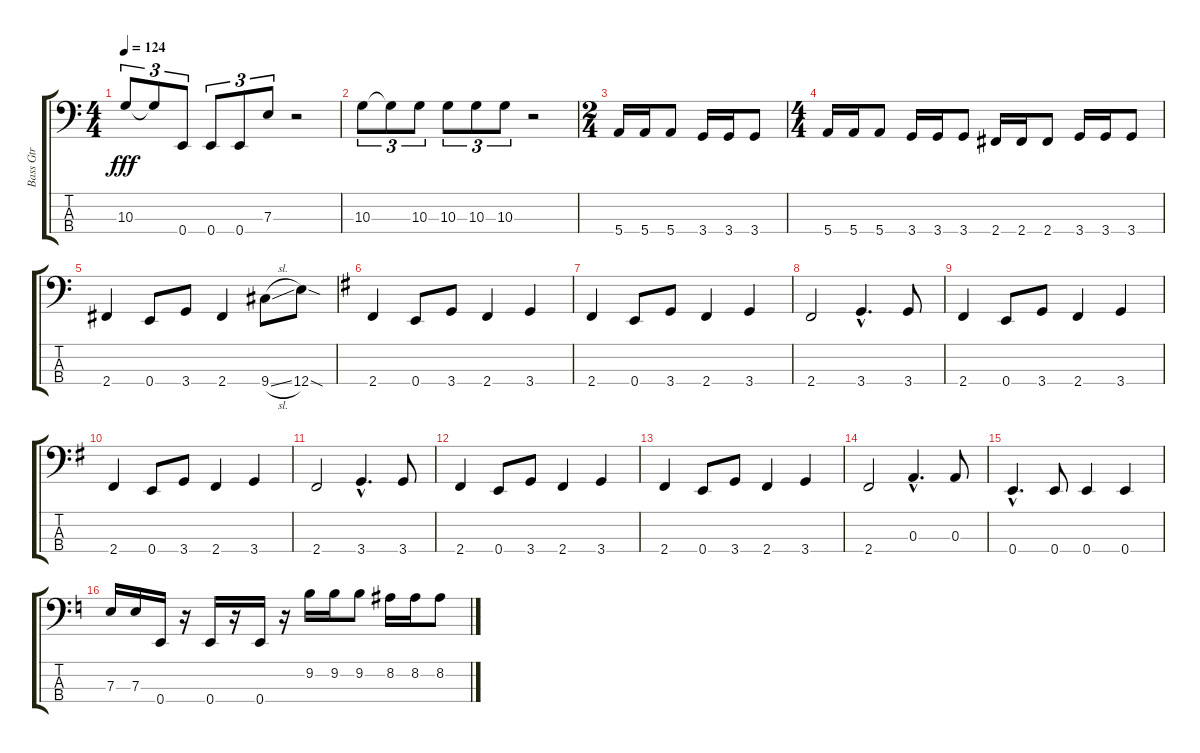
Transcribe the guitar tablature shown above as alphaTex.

\track ("Bass Gtr" "Bass Gtr") {instrument electricbasspick}
\staff {score tabs}
\tuning (G2 D2 A1 E1) {hide}
\ts (4 4)
\tempo 124
\clef f4
\ks c
10.3.8{tu (3 2) dy fff} 10.3{t}.8{tu (3 2)} 0.4.8{tu (3 2)} 0.4.8{tu (3 2)} 0.4.8{tu (3 2)} 7.3.8{tu (3 2)} r.2 |
10.3.8{tu (3 2)} 10.3{t}.8{tu (3 2)} 10.3.8{tu (3 2)} 10.3.8{tu (3 2)} 10.3.8{tu (3 2)} 10.3.8{tu (3 2)} r.2 |
\ts (2 4)
5.4.16 5.4.16 5.4.8 3.4.16 3.4.16 3.4.8 |
\ts (4 4)
5.4.16 5.4.16 5.4.8 3.4.16 3.4.16 3.4.8 2.4.16 2.4.16 2.4.8 3.4.16 3.4.16 3.4.8 |
2.4.4 0.4.8 3.4.8 2.4.4 9.4{sl}.8 12.4{sod}.8 |
\ks g
2.4.4 0.4.8 3.4.8 2.4.4 3.4.4 |
2.4.4 0.4.8 3.4.8 2.4.4 3.4.4 |
2.4.2 3.4{hac}.4{d} 3.4.8 |
2.4.4 0.4.8 3.4.8 2.4.4 3.4.4 |
2.4.4 0.4.8 3.4.8 2.4.4 3.4.4 |
2.4.2 3.4{hac}.4{d} 3.4.8 |
2.4.4 0.4.8 3.4.8 2.4.4 3.4.4 |
2.4.4 0.4.8 3.4.8 2.4.4 3.4.4 |
2.4.2 0.3{hac}.4{d} 0.3.8 |
0.4{hac}.4{d} 0.4.8 0.4.4 0.4.4 |
\ks c
7.3.16 7.3.16 0.4.16 r.16 0.4.16 r.16 0.4.16 r.16 9.2.16 9.2.16 9.2.8 8.2.16 8.2.16 8.2.8
